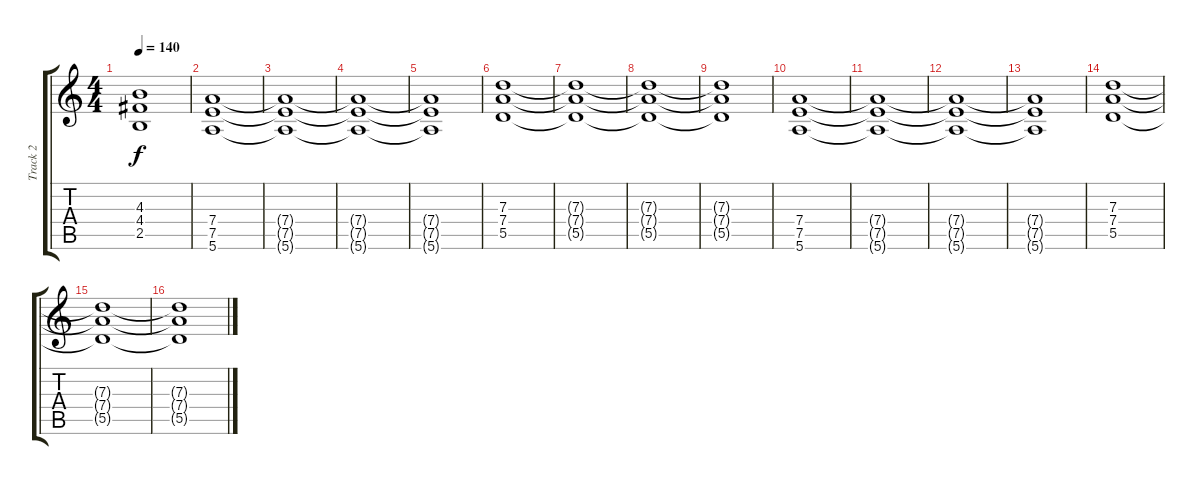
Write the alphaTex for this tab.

\track ("Track 2" "Track 2") {instrument distortionguitar}
\staff {score tabs}
\tuning (E4 B3 G3 D3 A2 E2) {hide}
\ts (4 4)
\tempo 140
\clef g2
\ks c
(4.3{t} 4.4{t} 2.5{t}).1{dy f} |
(7.4 7.5 5.6).1 |
(7.4{t} 7.5{t} 5.6{t}).1 |
(7.4{t} 7.5{t} 5.6{t}).1 |
(7.4{t} 7.5{t} 5.6{t}).1 |
(7.3 7.4 5.5).1 |
(7.3{t} 7.4{t} 5.5{t}).1 |
(7.3{t} 7.4{t} 5.5{t}).1 |
(7.3{t} 7.4{t} 5.5{t}).1 |
(7.4 7.5 5.6).1 |
(7.4{t} 7.5{t} 5.6{t}).1 |
(7.4{t} 7.5{t} 5.6{t}).1 |
(7.4{t} 7.5{t} 5.6{t}).1 |
(7.3 7.4 5.5).1 |
(7.3{t} 7.4{t} 5.5{t}).1 |
(7.3{t} 7.4{t} 5.5{t}).1
